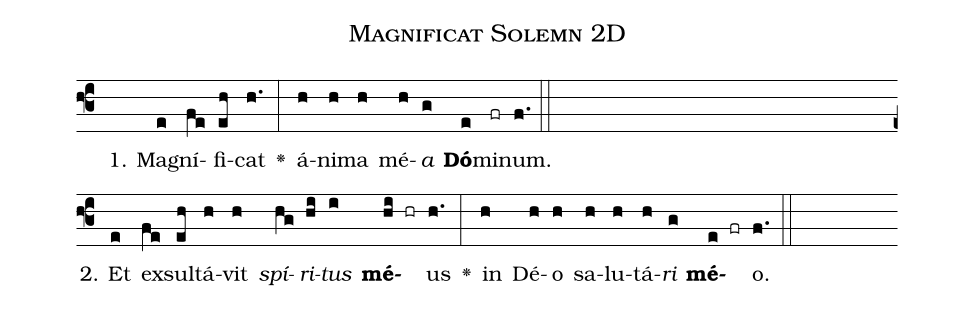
name: Magnificat Solemn 2D;
office-part: Magnificat;
%%
(f3)()() 1. M{a}(e)gní(fe)fi(eh)cat(h.) <v>\greheightstar</v>(:) á(h)ni(h)ma(h) mé(h)<i>a</i>(g) <b>Dó</b>(e)mi(fr)num.(f.) (::Z)
2. Et(e) ex(fe)sul(eh)tá(h)vit(h) <i>spí</i>(hg)<i>ri</i>(hi)<i>tus</i>(i) <b>mé</b>(hi hr)us(h.) <v>\greheightstar</v>(:) in(h) Dé(h)o(h) sa(h)lu(h)tá(h)<i>ri</i>(g) <b>mé</b>(e fr)o.(f.) (::)

%E(h) u(h) o(h) u(g) a(e) e.(f.) (::)
